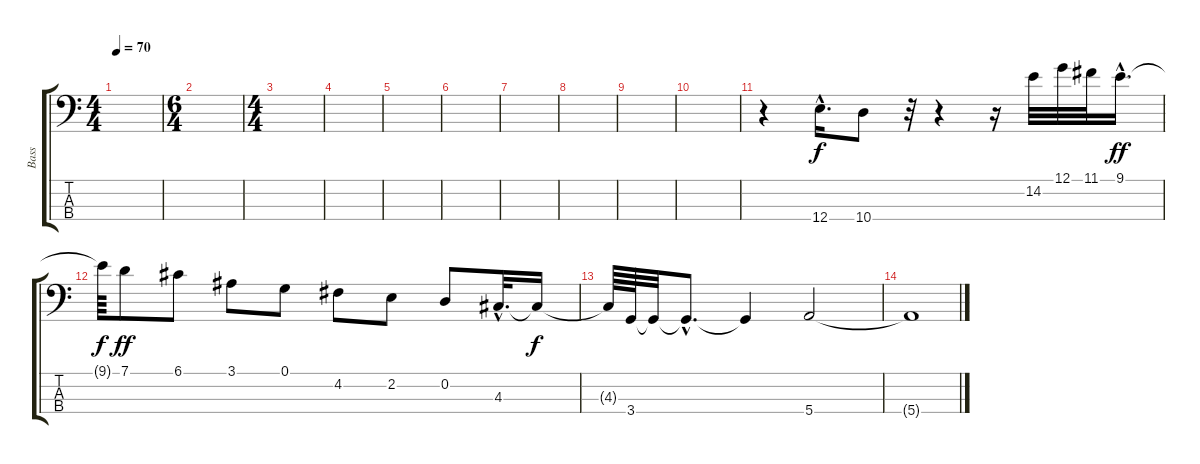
\track ("Bass" "Bass") {instrument electricbassfinger}
\staff {score tabs}
\tuning (G2 D2 A1 E1) {hide}
\ts (4 4)
\tempo 70
\clef f4
\ks c
|
\ts (6 4)
|
\ts (4 4)
\section ("" "")
|
|
|
|
|
|
|
|
r.4{volume 16} 12.4{hac}.16{d} 10.4.8 r.32 r.4 r.16 14.2.32 12.1.32 11.1.32 9.1{hac}.16{d dy ff} |
9.1{t}.64{dy f} 7.1.8{dy ff} 6.1.8 3.1.8 0.1.8 4.2.8 2.2.8 0.2.8 4.3{hac}.32{d} 4.3{t}.16{dy f} |
4.3{t}.64 3.4.64 3.4{t}.32 3.4{hac t}.8{d} 3.4{t}.4 5.4.2 |
5.4{t}.1
